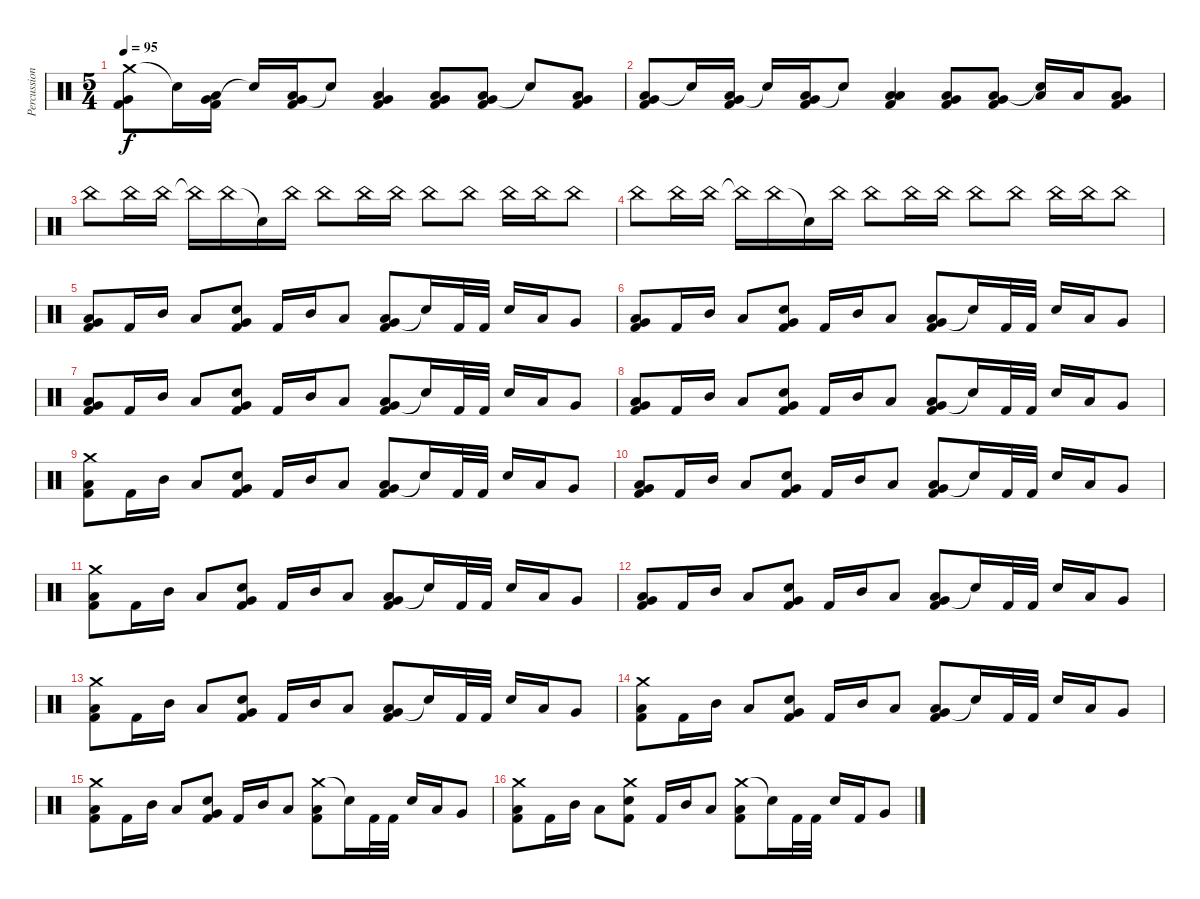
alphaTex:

\track ("Percussion" "Percussion") {instrument percussion}
\staff {score}
\articulation defaults
\ts (5 4)
\tempo 95
\clef neutral
\ks c
("Crash medium (hit)" "Very Low Tom (hit)" "Kick (hit) 2").8{dy f} "Snare (hit)"{t}.16 ("Very Low Tom (hit)" "Low Floor Tom (hit)" "Kick (hit) 2").16 "Snare (hit)"{t}.16 ("Very Low Tom (hit)" "Low Floor Tom (hit)" "Kick (hit) 2").16 "Snare (hit)"{t}.8 ("Very Low Tom (hit)" "Low Floor Tom (hit)" "Kick (hit) 2").4 ("Very Low Tom (hit)" "Low Floor Tom (hit)" "Kick (hit) 2").8 ("Very Low Tom (hit)" "Low Floor Tom (hit)" "Kick (hit) 2").8 "Snare (hit)"{t}.8 ("Very Low Tom (hit)" "Low Floor Tom (hit)" "Kick (hit) 2").8 |
("Low Tom (hit)" "Very Low Tom (hit)" "Kick (hit) 2").8 "Snare (hit)"{t}.16 ("Very Low Tom (hit)" "Low Floor Tom (hit)" "Kick (hit) 2").16 "Snare (hit)"{t}.16 ("Very Low Tom (hit)" "Low Floor Tom (hit)" "Kick (hit) 2").16 "Snare (hit)"{t}.8 ("Low Tom (hit)" "Low Floor Tom (hit)" "Kick (hit) 2").4 ("Very Low Tom (hit)" "Low Floor Tom (hit)" "Kick (hit) 2").8 ("Very Low Tom (hit)" "Low Floor Tom (hit)" "Kick (hit) 2").8 ("Low Tom (hit)" "Snare (hit)"{t}).16 "Low Tom (hit)".16 ("Very Low Tom (hit)" "Low Floor Tom (hit)" "Kick (hit) 2").8 |
"China (hit)".8 "China (hit)".16 "China (hit)".16 "China (hit)"{t}.16 "China (hit)".16 "Snare (hit)"{t}.16 "China (hit)".16 "China (hit)".8 "China (hit)".16 "China (hit)".16 "China (hit)".8 "China (hit)".8 "China (hit)".16 "China (hit)".16 "China (hit)".8 |
"China (hit)".8 "China (hit)".16 "China (hit)".16 "China (hit)"{t}.16 "China (hit)".16 "Snare (hit)"{t}.16 "China (hit)".16 "China (hit)".8 "China (hit)".16 "China (hit)".16 "China (hit)".8 "China (hit)".8 "China (hit)".16 "China (hit)".16 "China (hit)".8 |
("Low Tom (hit)" "Very Low Tom (hit)" "Kick (hit) 2").8 "Kick (hit) 2".16 "Mid Tom (hit)".16 "Low Tom (hit)".8 ("Snare (hit) 2" "Very Low Tom (hit)" "Kick (hit) 2").8 "Kick (hit) 2".16 "Mid Tom (hit)".16 "Low Tom (hit)".8 ("Very Low Tom (hit)" "Low Floor Tom (hit)" "Kick (hit) 2").8 "Snare (hit)"{t}.16 "Kick (hit) 2".32 "Kick (hit) 2".32 "Snare (hit) 2".16 "Low Tom (hit)".16 "Very Low Tom (hit)".8 |
("Low Tom (hit)" "Very Low Tom (hit)" "Kick (hit) 2").8 "Kick (hit) 2".16 "Mid Tom (hit)".16 "Low Tom (hit)".8 ("Snare (hit) 2" "Very Low Tom (hit)" "Kick (hit) 2").8 "Kick (hit) 2".16 "Mid Tom (hit)".16 "Low Tom (hit)".8 ("Very Low Tom (hit)" "Low Floor Tom (hit)" "Kick (hit) 2").8 "Snare (hit)"{t}.16 "Kick (hit) 2".32 "Kick (hit) 2".32 "Snare (hit) 2".16 "Low Tom (hit)".16 "Very Low Tom (hit)".8 |
("Low Tom (hit)" "Very Low Tom (hit)" "Kick (hit) 2").8 "Kick (hit) 2".16 "Mid Tom (hit)".16 "Low Tom (hit)".8 ("Snare (hit) 2" "Very Low Tom (hit)" "Kick (hit) 2").8 "Kick (hit) 2".16 "Mid Tom (hit)".16 "Low Tom (hit)".8 ("Very Low Tom (hit)" "Low Floor Tom (hit)" "Kick (hit) 2").8 "Snare (hit)"{t}.16 "Kick (hit) 2".32 "Kick (hit) 2".32 "Snare (hit) 2".16 "Low Tom (hit)".16 "Very Low Tom (hit)".8 |
("Low Tom (hit)" "Very Low Tom (hit)" "Kick (hit) 2").8 "Kick (hit) 2".16 "Mid Tom (hit)".16 "Low Tom (hit)".8 ("Snare (hit) 2" "Very Low Tom (hit)" "Kick (hit) 2").8 "Kick (hit) 2".16 "Mid Tom (hit)".16 "Low Tom (hit)".8 ("Very Low Tom (hit)" "Low Floor Tom (hit)" "Kick (hit) 2").8 "Snare (hit)"{t}.16 "Kick (hit) 2".32 "Kick (hit) 2".32 "Snare (hit) 2".16 "Low Tom (hit)".16 "Very Low Tom (hit)".8 |
("Crash medium (hit)" "Low Floor Tom (hit)" "Kick (hit) 2").8 "Kick (hit) 2".16 "Mid Tom (hit)".16 "Low Tom (hit)".8 ("Snare (hit) 2" "Very Low Tom (hit)" "Kick (hit) 2").8 "Kick (hit) 2".16 "Mid Tom (hit)".16 "Low Tom (hit)".8 ("Very Low Tom (hit)" "Low Floor Tom (hit)" "Kick (hit) 2").8 "Snare (hit)"{t}.16 "Kick (hit) 2".32 "Kick (hit) 2".32 "Snare (hit) 2".16 "Low Tom (hit)".16 "Very Low Tom (hit)".8 |
("Low Tom (hit)" "Very Low Tom (hit)" "Kick (hit) 2").8 "Kick (hit) 2".16 "Mid Tom (hit)".16 "Low Tom (hit)".8 ("Snare (hit) 2" "Very Low Tom (hit)" "Kick (hit) 2").8 "Kick (hit) 2".16 "Mid Tom (hit)".16 "Low Tom (hit)".8 ("Very Low Tom (hit)" "Low Floor Tom (hit)" "Kick (hit) 2").8 "Snare (hit)"{t}.16 "Kick (hit) 2".32 "Kick (hit) 2".32 "Snare (hit) 2".16 "Low Tom (hit)".16 "Very Low Tom (hit)".8 |
("Crash medium (hit)" "Low Floor Tom (hit)" "Kick (hit) 2").8 "Kick (hit) 2".16 "Mid Tom (hit)".16 "Low Tom (hit)".8 ("Snare (hit) 2" "Very Low Tom (hit)" "Kick (hit) 2").8 "Kick (hit) 2".16 "Mid Tom (hit)".16 "Low Tom (hit)".8 ("Very Low Tom (hit)" "Low Floor Tom (hit)" "Kick (hit) 2").8 "Snare (hit)"{t}.16 "Kick (hit) 2".32 "Kick (hit) 2".32 "Snare (hit) 2".16 "Low Tom (hit)".16 "Very Low Tom (hit)".8 |
("Low Tom (hit)" "Very Low Tom (hit)" "Kick (hit) 2").8 "Kick (hit) 2".16 "Mid Tom (hit)".16 "Low Tom (hit)".8 ("Snare (hit) 2" "Very Low Tom (hit)" "Kick (hit) 2").8 "Kick (hit) 2".16 "Mid Tom (hit)".16 "Low Tom (hit)".8 ("Very Low Tom (hit)" "Low Floor Tom (hit)" "Kick (hit) 2").8 "Snare (hit)"{t}.16 "Kick (hit) 2".32 "Kick (hit) 2".32 "Snare (hit) 2".16 "Low Tom (hit)".16 "Very Low Tom (hit)".8 |
("Crash medium (hit)" "Low Floor Tom (hit)" "Kick (hit) 2").8 "Kick (hit) 2".16 "Mid Tom (hit)".16 "Low Tom (hit)".8 ("Snare (hit) 2" "Very Low Tom (hit)" "Kick (hit) 2").8 "Kick (hit) 2".16 "Mid Tom (hit)".16 "Low Tom (hit)".8 ("Very Low Tom (hit)" "Low Floor Tom (hit)" "Kick (hit) 2").8 "Snare (hit)"{t}.16 "Kick (hit) 2".32 "Kick (hit) 2".32 "Snare (hit) 2".16 "Low Tom (hit)".16 "Very Low Tom (hit)".8 |
("Crash medium (hit)" "Low Floor Tom (hit)" "Kick (hit) 2").8 "Kick (hit) 2".16 "Mid Tom (hit)".16 "Low Tom (hit)".8 ("Snare (hit) 2" "Very Low Tom (hit)" "Kick (hit) 2").8 "Kick (hit) 2".16 "Mid Tom (hit)".16 "Low Tom (hit)".8 ("Very Low Tom (hit)" "Low Floor Tom (hit)" "Kick (hit) 2").8 "Snare (hit)"{t}.16 "Kick (hit) 2".32 "Kick (hit) 2".32 "Snare (hit) 2".16 "Low Tom (hit)".16 "Very Low Tom (hit)".8 |
("Crash medium (hit)" "Low Floor Tom (hit)" "Kick (hit) 2").8 "Kick (hit) 2".16 "Mid Tom (hit)".16 "Low Tom (hit)".8 ("Snare (hit) 2" "Very Low Tom (hit)" "Kick (hit) 2").8 "Kick (hit) 2".16 "Mid Tom (hit)".16 "Low Tom (hit)".8 ("Crash medium (hit)" "Low Floor Tom (hit)" "Kick (hit) 2").8 "Snare (hit)"{t}.16 "Kick (hit) 2".32 "Kick (hit) 2".32 "Snare (hit) 2".16 "Low Tom (hit)".16 "Very Low Tom (hit)".8 |
("Crash medium (hit)" "Low Floor Tom (hit)" "Kick (hit) 2").8 "Kick (hit) 2".16 "Mid Tom (hit)".16 "Low Tom (hit)".8 ("Crash medium (hit)" "Snare (hit) 2" "Kick (hit) 2").8 "Kick (hit) 2".16 "Mid Tom (hit)".16 "Low Tom (hit)".8 ("Crash medium (hit)" "Low Floor Tom (hit)" "Kick (hit) 2").8 "Snare (hit)"{t}.16 "Kick (hit) 2".32 "Kick (hit) 2".32 "Snare (hit) 2".16 "Kick (hit) 2".16 "Very Low Tom (hit)".8
